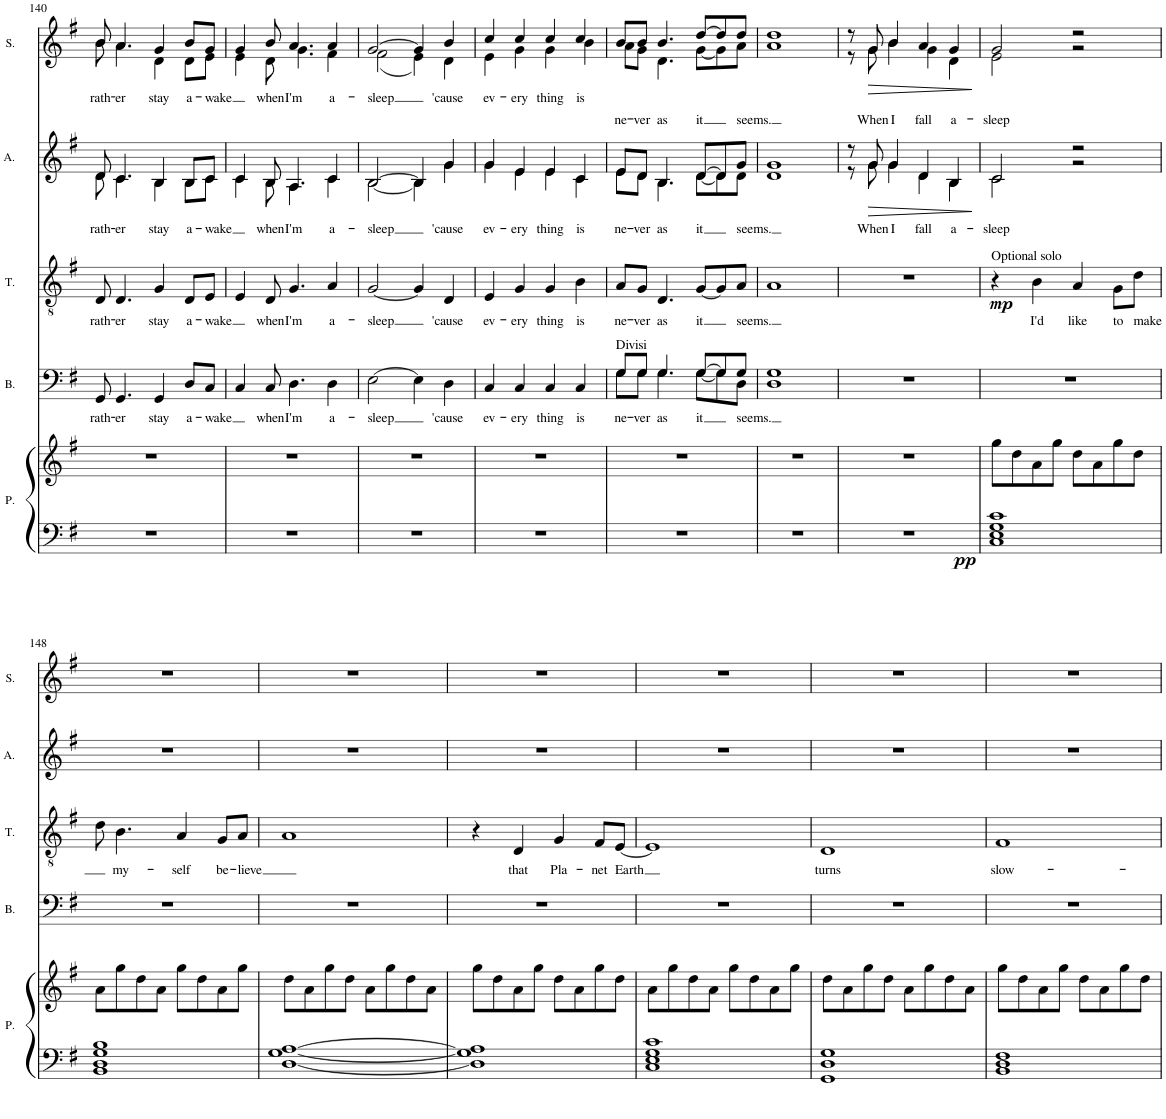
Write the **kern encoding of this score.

**kern	**kern	**dynam	**kern	**text	**kern	**text	**dynam	**kern	**text	**dynam	**kern	**text	**dynam
*part5	*part5	*part5	*part4	*part4	*part3	*part3	*part3	*part2	*part2	*part2	*part1	*part1	*part1
*staff6	*staff5	*staff5/6	*staff4	*staff4	*staff3	*staff3	*staff3	*staff2	*staff2	*staff2	*staff1	*staff1	*staff1
*I"Piano	*	*	*I"Bass	*	*I"Tenor	*	*	*I"Alto	*	*	*I"Soprano	*	*
*I'P.	*	*	*I'B.	*	*I'T.	*	*	*I'A.	*	*	*I'S.	*	*
!!LO:PB:g=z
*clefF4	*clefG2	*	*clefF4	*	*clefGv2	*	*	*clefG2	*	*	*clefG2	*	*
*k[f#]	*k[f#]	*	*k[f#]	*	*k[f#]	*	*	*k[f#]	*	*	*k[f#]	*	*
*M4/4	*M4/4	*	*M4/4	*	*M4/4	*	*	*M4/4	*	*	*M4/4	*	*
=140	=140	=140	=140	=140	=140	=140	=140	=140	=140	=140	=140	=140	=140
!	!	!	!	!LO:LY:b	!	!LO:LY:b	!	!	!LO:LY:b	!	!	!LO:LY:b	!
*	*	*	*	*	*	*	*	*^	*	*	*^	*	*
1r	1r	.	8GG/	rath-	8D/	rath-	.	8d/	8d\	rath-	.	8b/	8b\	rath-	.
!	!	!	!	!LO:LY:b	!	!LO:LY:b	!	!	!	!LO:LY:b	!	!	!	!LO:LY:b	!
.	.	.	4.GG/	-er	4.D/	-er	.	4.c/	4.c\	-er	.	4.a/	4.a\	-er	.
!	!	!	!	!LO:LY:b	!	!LO:LY:b	!	!	!	!LO:LY:b	!	!	!	!LO:LY:b	!
.	.	.	4GG/	stay	4G/	stay	.	4B/	4B\	stay	.	4g/	4d\	stay	.
!	!	!	!	!LO:LY:b	!	!LO:LY:b	!	!	!	!LO:LY:b	!	!	!	!LO:LY:b	!
.	.	.	8D/L	a-	8D/L	a-	.	8B/L	8B\L	a-	.	8b/L	8d\L	a-	.
!	!	!	!	!LO:LY:b	!	!LO:LY:b	!	!	!	!LO:LY:b	!	!	!	!LO:LY:b	!
.	.	.	8C/J	-wake	8E/J	-wake	.	8c/J	8c\J	-wake	.	8g/J	8e\J	-wake	.
=141	=141	=141	=141	=141	=141	=141	=141	=141	=141	=141	=141	=141	=141	=141	=141
1r	1r	.	4C/	.	4E/	.	.	4c/	4c\	.	.	4g/	4e\	.	.
!	!	!	!	!LO:LY:b	!	!LO:LY:b	!	!	!	!LO:LY:b	!	!	!	!LO:LY:b	!
.	.	.	8C/	when	8D/	when	.	8B/	8B\	when	.	8b/	8d\	when	.
!	!	!	!	!LO:LY:b	!	!LO:LY:b	!	!	!	!LO:LY:b	!	!	!	!LO:LY:b	!
.	.	.	4.D\	I'm	4.G/	I'm	.	4.A/	4.A\	I'm	.	4.a/	4.g\	I'm	.
!	!	!	!	!LO:LY:b	!	!LO:LY:b	!	!	!	!LO:LY:b	!	!	!	!LO:LY:b	!
.	.	.	4D\	a-	4A/	a-	.	4c/	4c\	a-	.	4a/	4f#\	a-	.
=142	=142	=142	=142	=142	=142	=142	=142	=142	=142	=142	=142	=142	=142	=142	=142
!	!	!	!	!LO:LY:b	!	!LO:LY:b	!	!	!	!LO:LY:b	!	!	!	!LO:LY:b	!
1r	1r	.	[2E\	-sleep	[2G/	-sleep	.	[2B/	[2B\	-sleep	.	[2g/	(2f#\	-sleep	.
.	.	.	4E\]	.	4G/]	.	.	4B/]	4B\]	.	.	4g/]	4e\)	.	.
!	!	!	!	!LO:LY:b	!	!LO:LY:b	!	!	!	!LO:LY:b	!	!	!	!LO:LY:b	!
.	.	.	4D\	'cause	4D/	'cause	.	4g/	4g\	'cause	.	4b/	4d\	'cause	.
=143	=143	=143	=143	=143	=143	=143	=143	=143	=143	=143	=143	=143	=143	=143	=143
!	!	!	!	!LO:LY:b	!	!LO:LY:b	!	!	!	!LO:LY:b	!	!	!	!LO:LY:b	!
1r	1r	.	4C/	ev-	4E/	ev-	.	4g/	4g\	ev-	.	4cc/	4e\	ev-	.
!	!	!	!	!LO:LY:b	!	!LO:LY:b	!	!	!	!LO:LY:b	!	!	!	!LO:LY:b	!
.	.	.	4C/	-ery	4G/	-ery	.	4e/	4e\	-ery	.	4cc/	4g\	-ery	.
!	!	!	!	!LO:LY:b	!	!LO:LY:b	!	!	!	!LO:LY:b	!	!	!	!LO:LY:b	!
.	.	.	4C/	thing	4G/	thing	.	4e/	4e\	thing	.	4cc/	4g\	thing	.
!	!	!	!	!LO:LY:b	!	!LO:LY:b	!	!	!	!LO:LY:b	!	!	!	!LO:LY:b	!
.	.	.	4C/	is	4B\	is	.	4c/	4c\	is	.	4cc/	4b\	is	.
=144	=144	=144	=144	=144	=144	=144	=144	=144	=144	=144	=144	=144	=144	=144	=144
!	!	!	!LO:TX:a:t=Divisi	!	!	!	!	!	!	!	!	!	!	!	!
!	!	!	!	!LO:LY:b	!	!LO:LY:b	!	!	!	!LO:LY:b	!	!	!	!LO:LY:b	!
*	*	*	*^	*	*	*	*	*	*	*	*	*	*	*	*
1r	1r	.	8G/L	8G\L	ne-	8A/L	ne-	.	8e/L	8e\L	ne-	.	8b/L	8a\L	ne-	.
!	!	!	!	!	!LO:LY:b	!	!LO:LY:b	!	!	!	!LO:LY:b	!	!	!	!LO:LY:b	!
.	.	.	8G/J	8G\J	-ver	8G/J	-ver	.	8d/J	8d\J	-ver	.	8b/J	8g\J	-ver	.
!	!	!	!	!	!LO:LY:b	!	!LO:LY:b	!	!	!	!LO:LY:b	!	!	!	!LO:LY:b	!
.	.	.	4.G/	4.G\	as	4.D/	as	.	4.B/	4.B\	as	.	4.b/	4.d\	as	.
!	!	!	!	!	!LO:LY:b	!	!LO:LY:b	!	!	!	!LO:LY:b	!	!	!	!LO:LY:b	!
.	.	.	[8G/L	[8G\L	it	[8G/L	it	.	[8d/L	[8d\L	it	.	[8dd/L	[8g\L	it	.
.	.	.	8G/]	8G\]	.	8G/]	.	.	8d/]	8d\]	.	.	8dd/]	8g\]	.	.
!	!	!	!	!	!LO:LY:b	!	!LO:LY:b	!	!	!	!LO:LY:b	!	!	!	!LO:LY:b	!
.	.	.	8G/J	8D\J	seems.	8A/J	seems.	.	8g/J	8d\J	seems.	.	8dd/J	8a\J	seems.	.
=145	=145	=145	=145	=145	=145	=145	=145	=145	=145	=145	=145	=145	=145	=145	=145	=145
1r	1r	.	1G	1D	.	1A	.	.	1g	1d	.	.	1dd	1a	.	.
*	*	*	*v	*v	*	*	*	*	*	*	*	*	*	*	*	*
=146	=146	=146	=146	=146	=146	=146	=146	=146	=146	=146	=146	=146	=146	=146	=146
1r	1r	.	1r	.	1r	.	.	8r	8r	.	.	8r	8r	.	.
!	!	!	!	!	!	!	!	!	!	!LO:LY:b	!LO:HP:b	!	!	!LO:LY:b	!LO:HP:b
.	.	.	.	.	.	.	.	8g/	8g\	When	>	8g/	8g\	When	>
!	!	!	!	!	!	!	!	!	!	!LO:LY:b	!	!	!	!LO:LY:b	!
.	.	.	.	.	.	.	.	4g/	4g\	I	.	4b/	4b\	I	.
!	!	!	!	!	!	!	!	!	!	!LO:LY:b	!	!	!	!LO:LY:b	!
.	.	.	.	.	.	.	.	4d/	4d\	fall	.	4a/	4g\	fall	.
!	!	!	!	!	!	!	!	!	!	!LO:LY:b	!	!	!	!LO:LY:b	!
.	.	.	.	.	.	.	.	4B/	4B\	a-	.	4g/	4d\	a-	.
*	*	*	*	*	*	*	*	*v	*v	*	*	*	*	*	*
*	*	*	*	*	*	*	*	*	*	*	*v	*v	*	*
.	.	.	.	.	.	.	.	.	.	]	.	.	]
=147	=147	=147	=147	=147	=147	=147	=147	=147	=147	=147	=147	=147	=147
!	!	!	!	!	!LO:TX:a:t=Optional solo	!	!	!	!	!	!	!	!
!	!	!LO:DY:b=2	!	!	!	!	!LO:DY:b	!	!LO:LY:b	!	!	!LO:LY:b	!
*	*	*	*	*	*	*	*	*^	*	*	*^	*	*
1C 1E 1G 1c	8gg\L	pp	1r	.	4r	.	mp	2c/	2c\	-sleep	.	2g/	2e\	-sleep	.
.	8dd\	.	.	.	.	.	.	.	.	.	.	.	.	.	.
!	!	!	!	!	!	!LO:LY:b	!	!	!	!	!	!	!	!	!
.	8a\	.	.	.	4B\	I'd	.	.	.	.	.	.	.	.	.
.	8gg\J	.	.	.	.	.	.	.	.	.	.	.	.	.	.
!	!	!	!	!	!	!LO:LY:b	!	!	!	!	!	!	!	!	!
.	8dd\L	.	.	.	4A/	like	.	2r	2r	.	.	2r	2r	.	.
.	8a\	.	.	.	.	.	.	.	.	.	.	.	.	.	.
!	!	!	!	!	!	!LO:LY:b	!	!	!	!	!	!	!	!	!
.	8gg\	.	.	.	8G\L	to	.	.	.	.	.	.	.	.	.
!	!	!	!	!	!	!LO:LY:b	!	!	!	!	!	!	!	!	!
.	8dd\J	.	.	.	8d\J	make	.	.	.	.	.	.	.	.	.
*	*	*	*	*	*	*	*	*v	*v	*	*	*	*	*	*
*	*	*	*	*	*	*	*	*	*	*	*v	*v	*	*
!!LO:LB:g=z
=148	=148	=148	=148	=148	=148	=148	=148	=148	=148	=148	=148	=148	=148
1BB 1D 1G 1B	8a\L	.	1r	.	8d\	.	.	1r	.	.	1r	.	.
!	!	!	!	!	!	!LO:LY:b	!	!	!	!	!	!	!
.	8gg\	.	.	.	4.B\	my-	.	.	.	.	.	.	.
.	8dd\	.	.	.	.	.	.	.	.	.	.	.	.
.	8a\J	.	.	.	.	.	.	.	.	.	.	.	.
!	!	!	!	!	!	!LO:LY:b	!	!	!	!	!	!	!
.	8gg\L	.	.	.	4A/	-self	.	.	.	.	.	.	.
.	8dd\	.	.	.	.	.	.	.	.	.	.	.	.
!	!	!	!	!	!	!LO:LY:b	!	!	!	!	!	!	!
.	8a\	.	.	.	8G/L	be-	.	.	.	.	.	.	.
!	!	!	!	!	!	!LO:LY:b	!	!	!	!	!	!	!
.	8gg\J	.	.	.	8A/J	-lieve	.	.	.	.	.	.	.
=149	=149	=149	=149	=149	=149	=149	=149	=149	=149	=149	=149	=149	=149
[1D [1G [1A	8dd\L	.	1r	.	1A	.	.	1r	.	.	1r	.	.
.	8a\	.	.	.	.	.	.	.	.	.	.	.	.
.	8gg\	.	.	.	.	.	.	.	.	.	.	.	.
.	8dd\J	.	.	.	.	.	.	.	.	.	.	.	.
.	8a\L	.	.	.	.	.	.	.	.	.	.	.	.
.	8gg\	.	.	.	.	.	.	.	.	.	.	.	.
.	8dd\	.	.	.	.	.	.	.	.	.	.	.	.
.	8a\J	.	.	.	.	.	.	.	.	.	.	.	.
=150	=150	=150	=150	=150	=150	=150	=150	=150	=150	=150	=150	=150	=150
1D] 1G] 1A]	8gg\L	.	1r	.	4r	.	.	1r	.	.	1r	.	.
.	8dd\	.	.	.	.	.	.	.	.	.	.	.	.
!	!	!	!	!	!	!LO:LY:b	!	!	!	!	!	!	!
.	8a\	.	.	.	4D/	that	.	.	.	.	.	.	.
.	8gg\J	.	.	.	.	.	.	.	.	.	.	.	.
!	!	!	!	!	!	!LO:LY:b	!	!	!	!	!	!	!
.	8dd\L	.	.	.	4G/	Pla-	.	.	.	.	.	.	.
.	8a\	.	.	.	.	.	.	.	.	.	.	.	.
!	!	!	!	!	!	!LO:LY:b	!	!	!	!	!	!	!
.	8gg\	.	.	.	8F#/L	-net	.	.	.	.	.	.	.
!	!	!	!	!	!	!LO:LY:b	!	!	!	!	!	!	!
.	8dd\J	.	.	.	[8E/J	Earth	.	.	.	.	.	.	.
=151	=151	=151	=151	=151	=151	=151	=151	=151	=151	=151	=151	=151	=151
1C 1E 1G 1c	8a\L	.	1r	.	1E]	.	.	1r	.	.	1r	.	.
.	8gg\	.	.	.	.	.	.	.	.	.	.	.	.
.	8dd\	.	.	.	.	.	.	.	.	.	.	.	.
.	8a\J	.	.	.	.	.	.	.	.	.	.	.	.
.	8gg\L	.	.	.	.	.	.	.	.	.	.	.	.
.	8dd\	.	.	.	.	.	.	.	.	.	.	.	.
.	8a\	.	.	.	.	.	.	.	.	.	.	.	.
.	8gg\J	.	.	.	.	.	.	.	.	.	.	.	.
=152	=152	=152	=152	=152	=152	=152	=152	=152	=152	=152	=152	=152	=152
!	!	!	!	!	!	!LO:LY:b	!	!	!	!	!	!	!
1GG 1D 1G	8dd\L	.	1r	.	1D	turns	.	1r	.	.	1r	.	.
.	8a\	.	.	.	.	.	.	.	.	.	.	.	.
.	8gg\	.	.	.	.	.	.	.	.	.	.	.	.
.	8dd\J	.	.	.	.	.	.	.	.	.	.	.	.
.	8a\L	.	.	.	.	.	.	.	.	.	.	.	.
.	8gg\	.	.	.	.	.	.	.	.	.	.	.	.
.	8dd\	.	.	.	.	.	.	.	.	.	.	.	.
.	8a\J	.	.	.	.	.	.	.	.	.	.	.	.
=153	=153	=153	=153	=153	=153	=153	=153	=153	=153	=153	=153	=153	=153
!	!	!	!	!	!	!LO:LY:b	!	!	!	!	!	!	!
1BB 1D 1F#	8gg\L	.	1r	.	1F#	slow-	.	1r	.	.	1r	.	.
.	8dd\	.	.	.	.	.	.	.	.	.	.	.	.
.	8a\	.	.	.	.	.	.	.	.	.	.	.	.
.	8gg\J	.	.	.	.	.	.	.	.	.	.	.	.
.	8dd\L	.	.	.	.	.	.	.	.	.	.	.	.
.	8a\	.	.	.	.	.	.	.	.	.	.	.	.
.	8gg\	.	.	.	.	.	.	.	.	.	.	.	.
.	8dd\J	.	.	.	.	.	.	.	.	.	.	.	.
=	=	=	=	=	=	=	=	=	=	=	=	=	=
*-	*-	*-	*-	*-	*-	*-	*-	*-	*-	*-	*-	*-	*-
